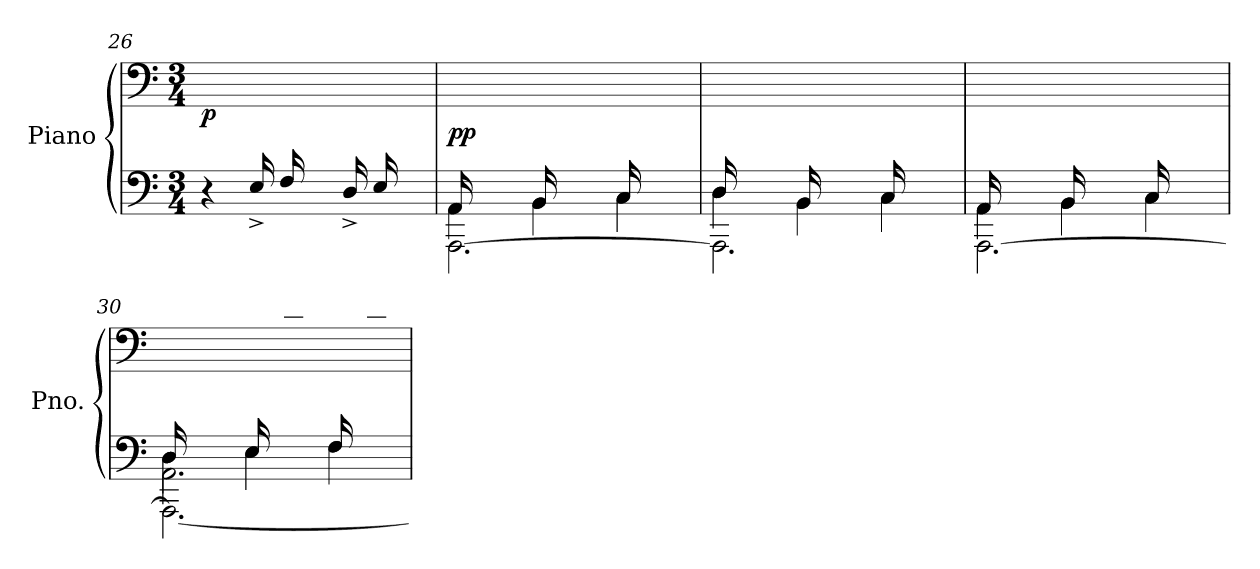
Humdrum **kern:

**kern	**kern	**dynam
*part1	*part1	*part1
*staff2	*staff1	*staff1/2
*I"Piano	*	*
*I'Pno.	*	*
*clefF4	*clefF4	*
*k[]	*k[]	*
*M3/4	*M3/4	*
=26	=26	=26
*	*^	*
!	!	!	!LO:DY:b
4r	2.ryy	4.ryy	p
(>16E^/LL	.	.	.
16F/	.	.	.
8ryy	.	16G\	.
.	.	16A\JJ)	.
(>16D^/LL	.	8ryy	.
16E/	.	.	.
8ryy	.	16F\	.
.	.	16G\JJ)	.
=27	=27	=27	=27
*^	*	*	*
*	*^	*	*	*
!	!	!	!	!	!LO:DY:b
*	*	*	*v	*v	*
(>16AA/LL	4AA\	[2.AAA\	16ryy	pp
8.ryy	.	.	16C\	.
.	.	.	16A\	.
.	.	.	16C\JJ	.
16BB/LL	4BB\	.	16ryy	.
8.ryy	.	.	16D\	.
.	.	.	16A\	.
.	.	.	16D\JJ	.
16C/LL	4C\	.	16ryy	.
8.ryy	.	.	16E\	.
.	.	.	16A\	.
.	.	.	16E\JJ	.
!!LO:PB:g=z
=28	=28	=28	=28	=28
16D/LL	4D\	2.AAA\]	16ryy	.
8.ryy	.	.	16F\	.
.	.	.	16A\	.
.	.	.	16F\JJ	.
16BB/LL	4BB\	.	16ryy	.
8.ryy	.	.	16D\	.
.	.	.	16A\	.
.	.	.	16D\JJ	.
16C/LL	4C\	.	16ryy	.
8.ryy	.	.	16E\	.
.	.	.	16A\	.
.	.	.	16E\JJ)	.
=29	=29	=29	=29	=29
(>16AA/LL	4AA\	[2.AAA\	16ryy	.
8.ryy	.	.	16C\	.
.	.	.	16A\	.
.	.	.	16C\JJ	.
16BB/LL	4BB\	.	16ryy	.
8.ryy	.	.	16D\	.
.	.	.	16A\	.
.	.	.	16D\JJ	.
16C/LL	4C\	.	16ryy	.
8.ryy	.	.	16E\	.
.	.	.	16A\	.
.	.	.	16E\JJ	.
=30	=30	=30	=30	=30
*	*	*^	*	*
16D/LL	2.AA\	4D\	2.AAA\_	16ryy	.
8.ryy	.	.	.	16F\	.
.	.	.	.	16B\	.
.	.	.	.	16F\JJ	.
16E/LL	.	4E\	.	16ryy	.
8.ryy	.	.	.	16F\	.
.	.	.	.	16c\	.
.	.	.	.	16G\JJ	.
16F/LL	.	4F\	.	16ryy	.
8.ryy	.	.	.	16A\	.
.	.	.	.	16d\	.
.	.	.	.	16A\JJ)	.
*v	*v	*v	*v	*	*
=	=	=
*-	*-	*-
